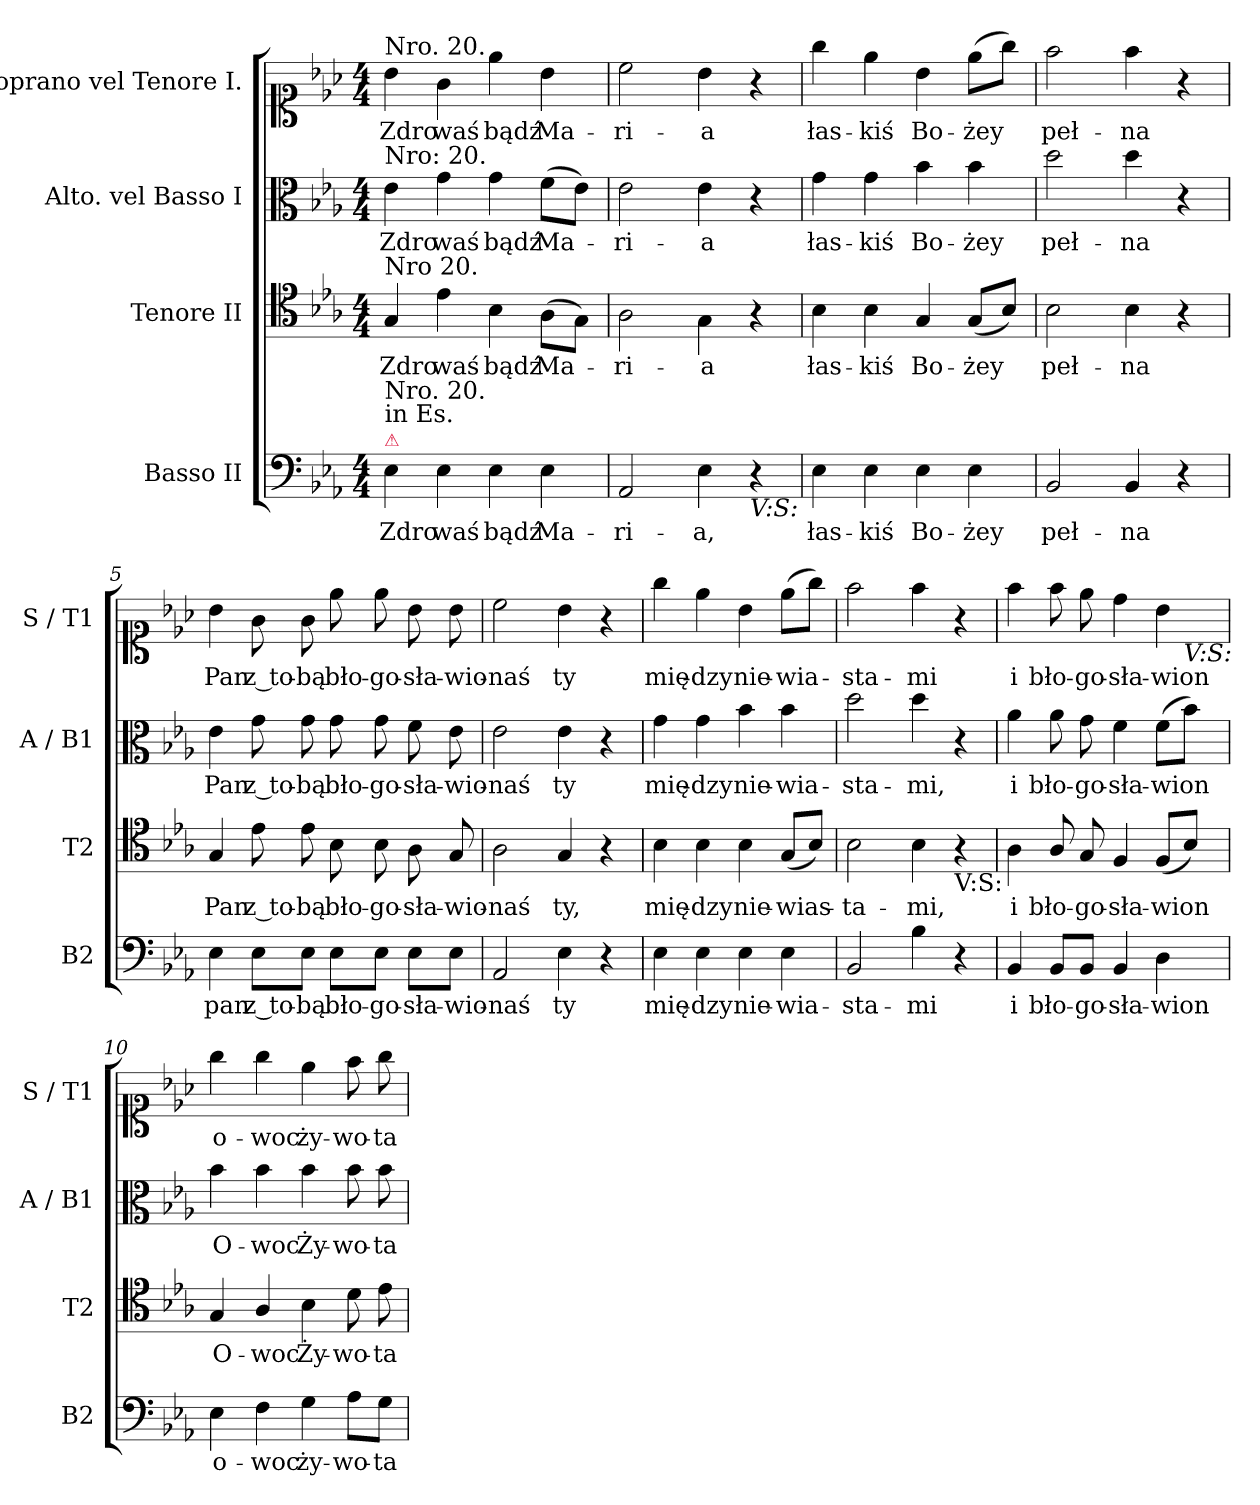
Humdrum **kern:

**kern	**text	**kern	**text	**kern	**text	**kern	**text
*part4	*part4	*part3	*part3	*part2	*part2	*part1	*part1
*staff4	*staff4	*staff3	*staff3	*staff2	*staff2	*staff1	*staff1
*I"Basso II	*	*I"Tenore II	*	*I"Alto. vel Basso I	*	*I"Soprano vel Tenore I.	*
*I'B2	*	*I'T2	*	*I'A / B1	*	*I'S / T1	*
*clefF4	*	*clefC4	*	*clefC3	*	*clefC1	*
*k[b-e-a-]	*	*k[b-e-a-]	*	*k[b-e-a-]	*	*k[b-e-a-]	*
*E-:	*	*E-:	*	*E-:	*	*E-:	*
*M4/4	*	*M4/4	*	*M4/4	*	*M4/4	*
=1	=1	=1	=1	=1	=1	=1	=1
!	!	!	!	!	!	!LO:TX:a:t=Nro. 20.	!
!	!	!	!	!LO:TX:a:t=Nro&colon; 20.	!	!	!
!	!	!LO:TX:a:t=Nro 20.	!	!	!	!	!
!LO:TX:a:color=crimson:t=⚠	!	!	!	!	!	!	!
!LO:TX:a:t=Nro. 20.\nin Es.	!	!	!	!	!	!	!
4E-\	Zdro-	4G/	Zdro-	4e-\	Zdro-	4b-\	Zdro-
4E-\	-waś	4e-\	-waś	4g\	-waś	4g\	-waś
4E-\	bądź	4B-\	bądź	4g\	bądź	4ee-\	bądź
4E-\	Ma-	(8A-\L	Ma-	(8f\L	Ma-	4b-\	Ma-
.	.	8G\J)	.	8e-\J)	.	.	.
=2	=2	=2	=2	=2	=2	=2	=2
2AA-/	-ri-	2A-\	-ri-	2e-\	-ri-	2cc\	-ri-
4E-\	-a,	4G\	-a	4e-\	-a	4b-\	-a
!LO:TX:b:i:t=V&colon;S&colon;	!	!	!	!	!	!	!
4r	.	4r	.	4r	.	4r	.
=3	=3	=3	=3	=3	=3	=3	=3
4E-\	łas-	4B-\	łas-	4g\	łas-	4gg\	łas-
4E-\	-kiś	4B-\	-kiś	4g\	-kiś	4ee-\	-kiś
4E-\	Bo-	4G/	Bo-	4b-\	Bo-	4b-\	Bo-
4E-\	-żey	(8G/L	-żey	4b-\	-żey	(8ee-\L	-żey
.	.	8B-/J)	.	.	.	8gg\J)	.
=4	=4	=4	=4	=4	=4	=4	=4
2BB-/	peł-	2B-\	peł-	2dd\	peł-	2ff\	peł-
4BB-/	-na	4B-\	-na	4dd\	-na	4ff\	-na
4r	.	4r	.	4r	.	4r	.
=5	=5	=5	=5	=5	=5	=5	=5
4E-\	pan	4G/	Pan	4e-\	Pan	4b-\	Pan
8E-\L	z to-	8e-\	z to-	8g\	z to-	8g\	z to-
8E-\J	-bą	8e-\	-bą	8g\	-bą	8g\	-bą
8E-\L	bło-	8B-\	bło-	8g\	bło-	8ee-\	bło-
8E-\J	-go-	8B-\	-go-	8g\	-go-	8ee-\	-go-
8E-\L	-sła-	8A-\	-sła-	8f\	-sła-	8b-\	-sła-
8E-\J	-wio-	8G/	-wio-	8e-\	-wio-	8b-\	-wio-
=6	=6	=6	=6	=6	=6	=6	=6
2AA-/	-naś	2A-\	-naś	2e-\	-naś	2cc\	-naś
4E-\	ty	4G/	ty,	4e-\	ty	4b-\	ty
4r	.	4r	.	4r	.	4r	.
=7	=7	=7	=7	=7	=7	=7	=7
4E-\	mię-	4B-\	mię-	4g\	mię-	4gg\	mię-
4E-\	-dzy	4B-\	-dzy	4g\	-dzy	4ee-\	-dzy
4E-\	nie-	4B-\	nie-	4b-\	nie-	4b-\	nie-
4E-\	-wia-	(8G/L	-wias-	4b-\	-wia-	(8ee-\L	-wia-
.	.	8B-/J)	.	.	.	8gg\J)	.
=8	=8	=8	=8	=8	=8	=8	=8
2BB-/	-sta-	2B-\	-ta-	2dd\	-sta-	2ff\	-sta-
4B-\	-mi	4B-\	-mi,	4dd\	-mi,	4ff\	-mi
!	!	!LO:TX:b:t=V&colon;S&colon;	!	!	!	!	!
4r	.	4r	.	4r	.	4r	.
=9	=9	=9	=9	=9	=9	=9	=9
*	*	*	*	*	*	*^	*
4BB-/	i	4A-\	i	4a-\	i	4ff\	2..ryy	i
8BB-/L	bło-	8A-/	bło-	8a-\	bło-	8ff\	.	bło-
8BB-/J	-go-	8G/	-go-	8g\	-go-	8ee-\	.	-go-
4BB-/	-sła-	4F/	-sła-	4f\	-sła-	4dd\	.	-sła-
4D\	-wion	(8F/L	-wion	(8f\L	-wion	4b-\	.	-wion
!	!	!	!	!	!	!	!LO:TX:b:i:t=V&colon;S&colon;	!
.	.	8B-/J)	.	8b-\J)	.	.	8ryy	.
*	*	*	*	*	*	*v	*v	*
=10	=10	=10	=10	=10	=10	=10	=10
4E-\	o-	4G/	O-	4b-\	O-	4gg\	o-
4F\	-woc	4A-/	-woc	4b-\	-woc	4gg\	-woc
4G\	ży-	4B-\	Ży-	4b-\	Ży-	4ee-\	ży-
8A-\L	-wo-	8d\	-wo-	8b-\	-wo-	8ff\	-wo-
8G\J	-ta	8e-\	-ta	8b-\	-ta	8gg\	-ta
=	=	=	=	=	=	=	=
*-	*-	*-	*-	*-	*-	*-	*-
